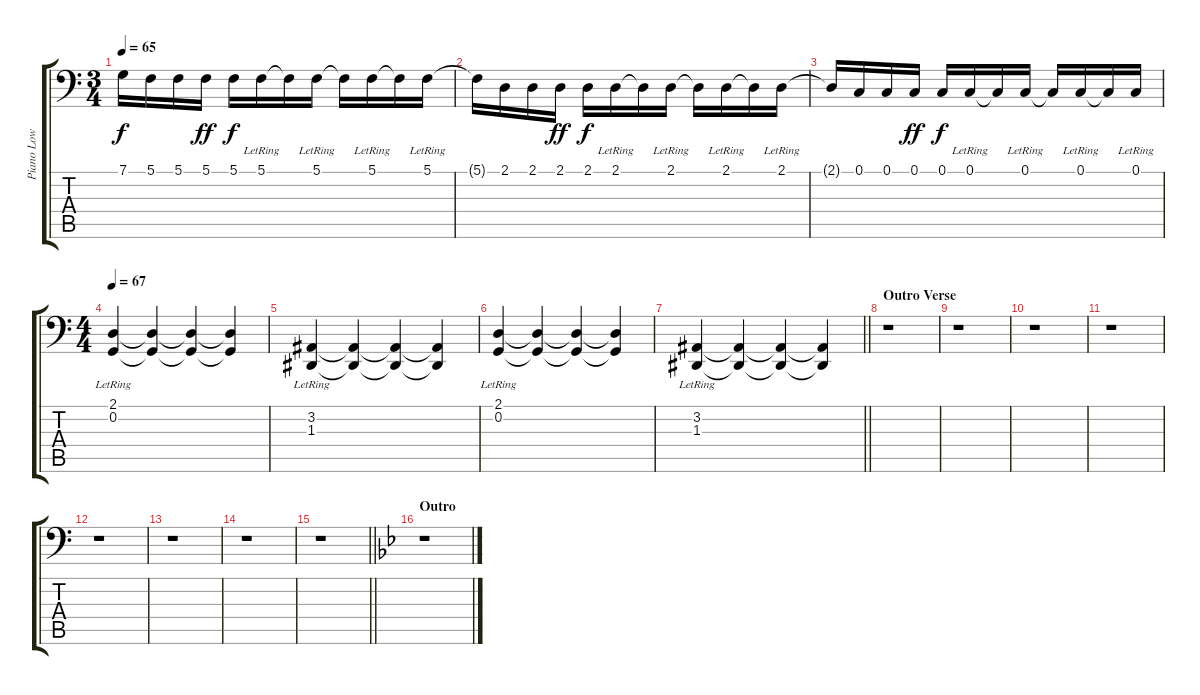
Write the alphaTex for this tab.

\track ("Piano Low" "Piano Low") {instrument brightacousticpiano}
\staff {score tabs}
\tuning (C3 G2 D2 A1 E1 B0) {hide}
\ts (3 4)
\tempo 65
\clef f4
\ks c
7.1{t}.16{dy f} 5.1.16 5.1.16 5.1.16{dy ff} 5.1.16{dy f} 5.1{lr}.16 5.1{t}.16 5.1{lr}.16 5.1{t}.16 5.1{lr}.16 5.1{t}.16 5.1{lr}.16 |
5.1{t}.16 2.1.16 2.1.16 2.1.16{dy ff} 2.1.16{dy f} 2.1{lr}.16 2.1{t}.16 2.1{lr}.16 2.1{t}.16 2.1{lr}.16 2.1{t}.16 2.1{lr}.16 |
2.1{t}.16 0.1.16 0.1.16 0.1.16{dy ff} 0.1.16{dy f} 0.1{lr}.16 0.1{t}.16 0.1{lr}.16 0.1{t}.16 0.1{lr}.16 0.1{t}.16 0.1{lr}.16 |
\ts (4 4)
\tempo 67
(2.1{lr} 0.2{lr}).4 (2.1{t} 0.2{t}).4 (2.1{t} 0.2{t}).4 (2.1{t} 0.2{t}).4 |
(3.2{lr} 1.3{lr}).4 (3.2{t} 1.3{t}).4 (3.2{t} 1.3{t}).4 (3.2{t} 1.3{t}).4 |
(2.1 0.2{lr}).4 (2.1{t} 0.2{t}).4 (2.1{t} 0.2{t}).4 (2.1{t} 0.2{t}).4 |
\barLineRight lightlight
(3.2 1.3{lr}).4 (3.2{t} 1.3{t}).4 (3.2{t} 1.3{t}).4 (3.2{t} 1.3{t}).4 |
\section ("" "Outro Verse")
r.1 |
r.1 |
r.1 |
r.1 |
r.1 |
r.1 |
r.1 |
\barLineRight lightlight
r.1 |
\section ("" "Outro")
\ks bb
r.1
